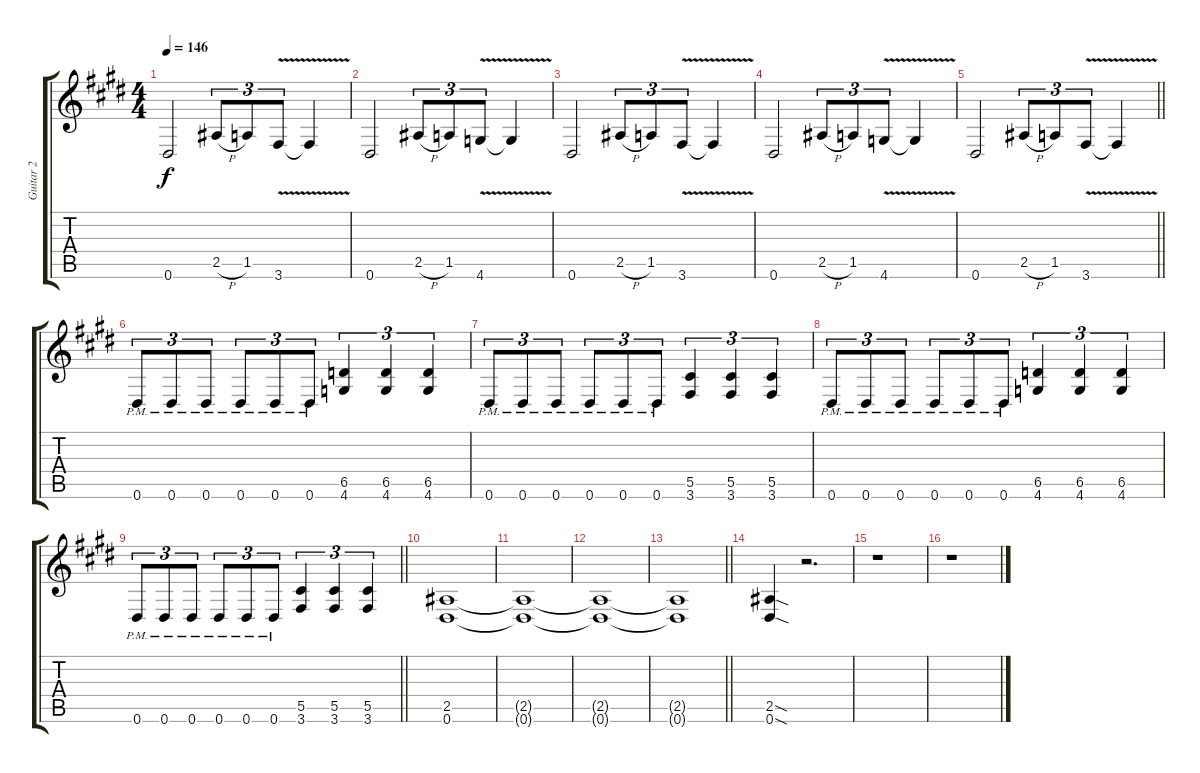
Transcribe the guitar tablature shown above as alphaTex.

\track ("Guitar 2" "Guitar 2") {instrument overdrivenguitar}
\staff {score tabs}
\tuning (Eb4 Bb3 Gb3 Db3 Ab2 Eb2) {hide}
\ts (4 4)
\tempo 146
\clef g2
\ks c#minor
0.6.2{dy f} 2.5{h}.8{tu (3 2)} 1.5.8{tu (3 2)} 3.6{v}.8{tu (3 2)} 3.6{t}.4 |
0.6.2 2.5{h}.8{tu (3 2)} 1.5.8{tu (3 2)} 4.6{v}.8{tu (3 2)} 4.6{t}.4 |
0.6.2 2.5{h}.8{tu (3 2)} 1.5.8{tu (3 2)} 3.6{v}.8{tu (3 2)} 3.6{t}.4 |
0.6.2 2.5{h}.8{tu (3 2)} 1.5.8{tu (3 2)} 4.6{v}.8{tu (3 2)} 4.6{t}.4 |
\barLineRight lightlight
0.6.2 2.5{h}.8{tu (3 2)} 1.5.8{tu (3 2)} 3.6{v}.8{tu (3 2)} 3.6{t}.4 |
0.6{pm}.8{tu (3 2)} 0.6{pm}.8{tu (3 2)} 0.6{pm}.8{tu (3 2)} 0.6{pm}.8{tu (3 2)} 0.6{pm}.8{tu (3 2)} 0.6{pm}.8{tu (3 2)} (6.5 4.6).4{tu (3 2)} (6.5 4.6).4{tu (3 2)} (6.5 4.6).4{tu (3 2)} |
0.6{pm}.8{tu (3 2)} 0.6{pm}.8{tu (3 2)} 0.6{pm}.8{tu (3 2)} 0.6{pm}.8{tu (3 2)} 0.6{pm}.8{tu (3 2)} 0.6{pm}.8{tu (3 2)} (5.5 3.6).4{tu (3 2)} (5.5 3.6).4{tu (3 2)} (5.5 3.6).4{tu (3 2)} |
0.6{pm}.8{tu (3 2)} 0.6{pm}.8{tu (3 2)} 0.6{pm}.8{tu (3 2)} 0.6{pm}.8{tu (3 2)} 0.6{pm}.8{tu (3 2)} 0.6{pm}.8{tu (3 2)} (6.5 4.6).4{tu (3 2)} (6.5 4.6).4{tu (3 2)} (6.5 4.6).4{tu (3 2)} |
\barLineRight lightlight
0.6{pm}.8{tu (3 2)} 0.6{pm}.8{tu (3 2)} 0.6{pm}.8{tu (3 2)} 0.6{pm}.8{tu (3 2)} 0.6{pm}.8{tu (3 2)} 0.6{pm}.8{tu (3 2)} (5.5 3.6).4{tu (3 2)} (5.5 3.6).4{tu (3 2)} (5.5 3.6).4{tu (3 2)} |
(2.5 0.6).1 |
(2.5{t} 0.6{t}).1 |
(2.5{t} 0.6{t}).1 |
\barLineRight lightlight
(2.5{t} 0.6{t}).1 |
(2.5{sod} 0.6{sod}).4 r.2{d} |
r.1 |
r.1
